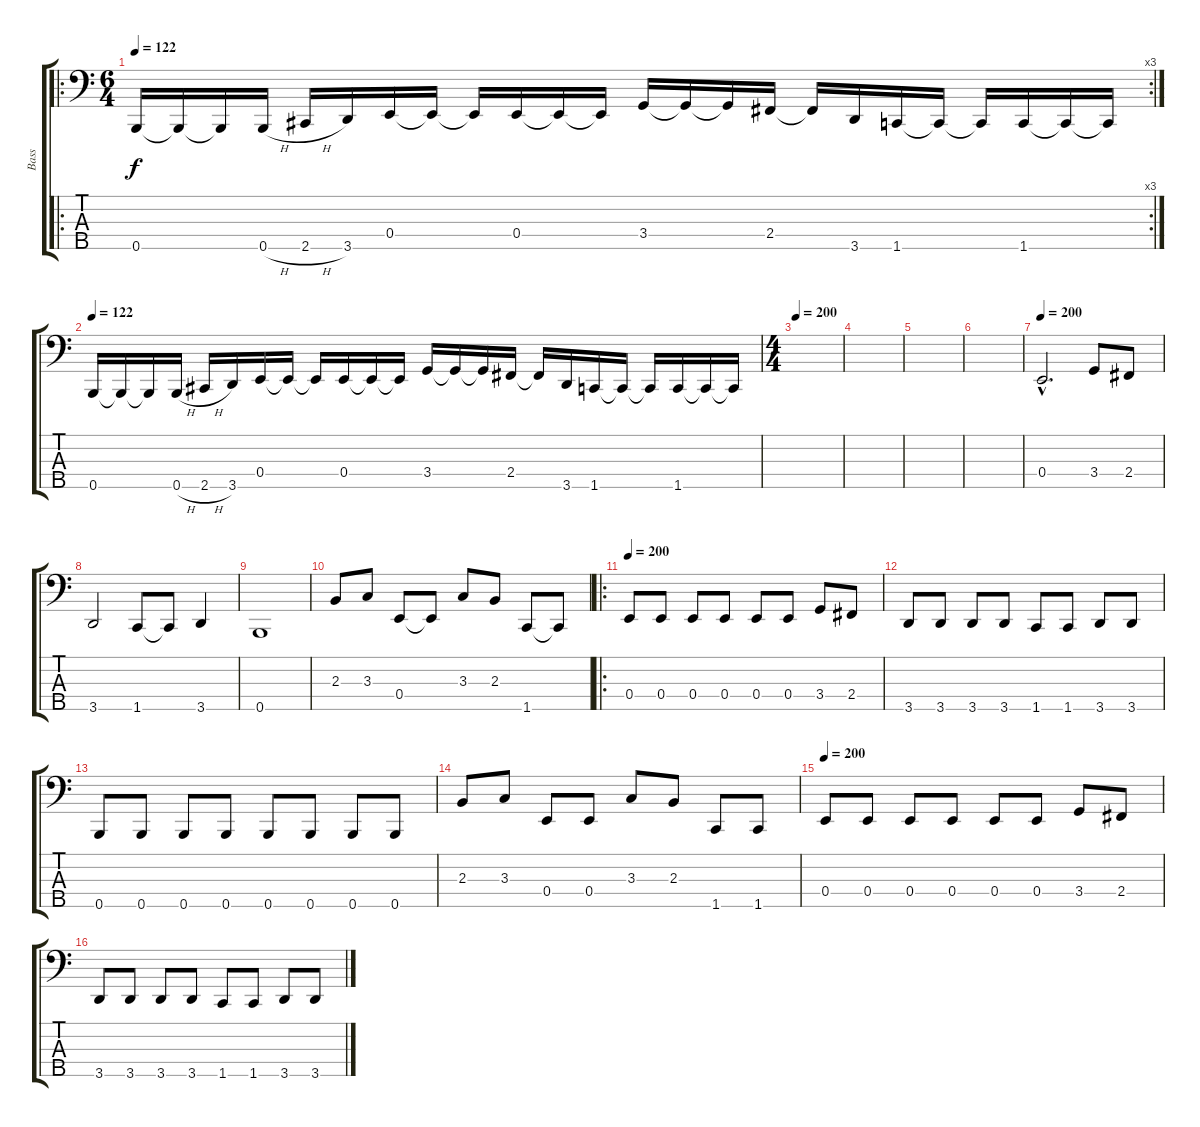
\track ("Bass" "Bass") {instrument electricbassfinger}
\staff {score tabs}
\tuning (G2 D2 A1 E1 B0) {hide}
\ro
\rc 3
\ts (6 4)
\tempo 122
\clef f4
\ks c
0.5.16{dy f} 0.5{t}.16 0.5{t}.16 0.5{h}.16 2.5{h}.16 3.5.16 0.4.16 0.4{t}.16 0.4{t}.16 0.4.16 0.4{t}.16 0.4{t}.16 3.4.16 3.4{t}.16 3.4{t}.16 2.4.16 2.4{t}.16 3.5.16 1.5.16 1.5{t}.16 1.5{t}.16 1.5.16 1.5{t}.16 1.5{t}.16 |
\tempo 122
0.5.16 0.5{t}.16 0.5{t}.16 0.5{h}.16 2.5{h}.16 3.5.16 0.4.16 0.4{t}.16 0.4{t}.16 0.4.16 0.4{t}.16 0.4{t}.16 3.4.16 3.4{t}.16 3.4{t}.16 2.4.16 2.4{t}.16 3.5.16 1.5.16 1.5{t}.16 1.5{t}.16 1.5.16 1.5{t}.16 1.5{t}.16 |
\ts (4 4)
\tempo 200
|
|
|
|
\tempo 200
0.4{hac}.2{d} 3.4.8 2.4.8 |
3.5.2 1.5.8 1.5{t}.8 3.5.4 |
0.5.1 |
2.3.8 3.3.8 0.4.8 0.4{t}.8 3.3.8 2.3.8 1.5.8 1.5{t}.8 |
\ro
\tempo 200
0.4.8 0.4.8 0.4.8 0.4.8 0.4.8 0.4.8 3.4.8 2.4.8 |
3.5.8 3.5.8 3.5.8 3.5.8 1.5.8 1.5.8 3.5.8 3.5.8 |
0.5.8 0.5.8 0.5.8 0.5.8 0.5.8 0.5.8 0.5.8 0.5.8 |
2.3.8 3.3.8 0.4.8 0.4.8 3.3.8 2.3.8 1.5.8 1.5.8 |
\tempo 200
0.4.8 0.4.8 0.4.8 0.4.8 0.4.8 0.4.8 3.4.8 2.4.8 |
3.5.8 3.5.8 3.5.8 3.5.8 1.5.8 1.5.8 3.5.8 3.5.8
